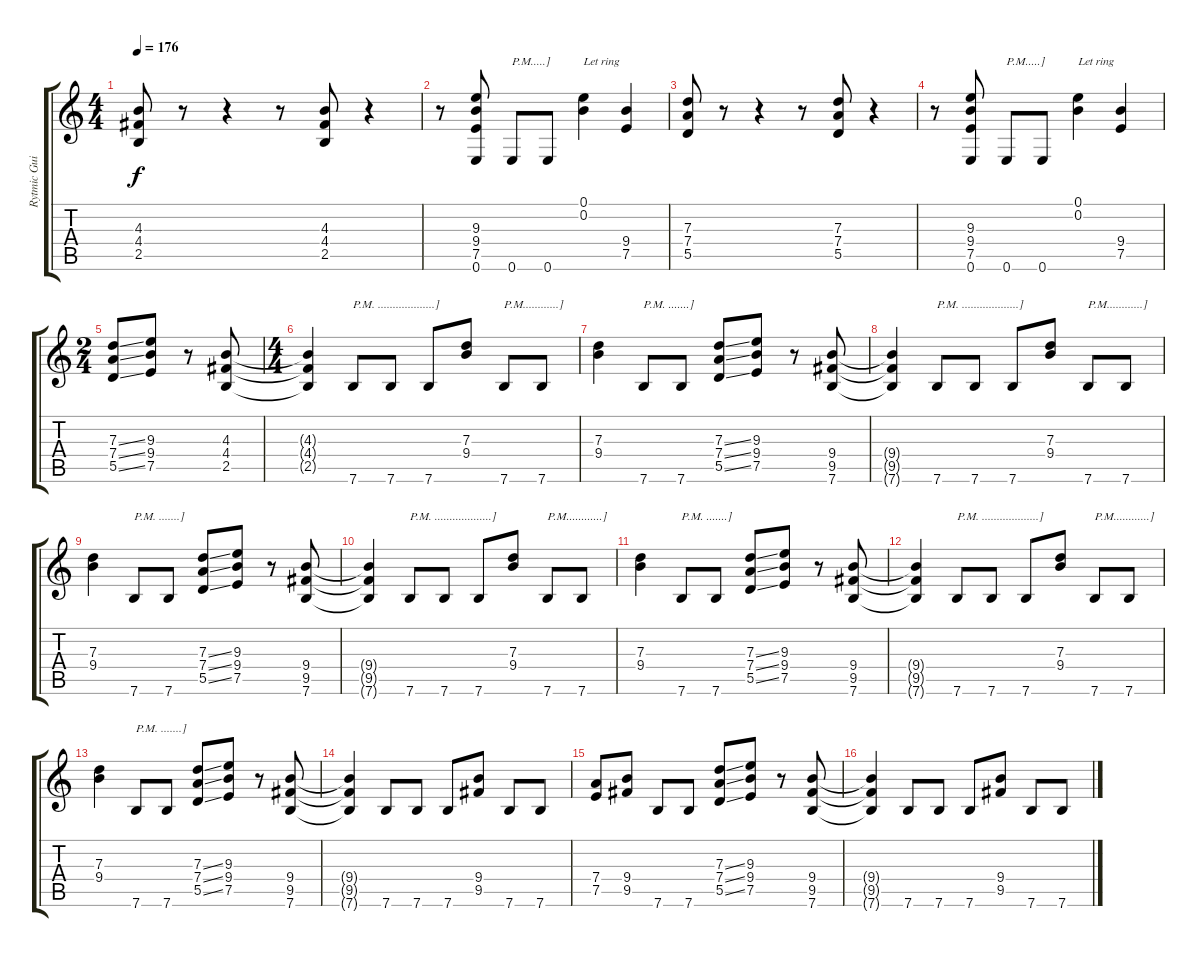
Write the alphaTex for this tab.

\track ("Rytmic Guitar" "Rytmic Gui") {instrument distortionguitar}
\staff {score tabs}
\tuning (E4 B3 G3 D3 A2 E2) {hide}
\ts (4 4)
\tempo 176
\clef g2
\ks c
(4.3 4.4 2.5).8{dy f} r.8 r.4 r.8 (4.3 4.4 2.5).8 r.4 |
r.8 (9.3 9.4 7.5 0.6).8 0.6.8{txt "P.M.....]"} 0.6.8 (0.1 0.2).4{txt "Let ring"} (9.4 7.5).4 |
(7.3 7.4 5.5).8 r.8 r.4 r.8 (7.3 7.4 5.5).8 r.4 |
r.8 (9.3 9.4 7.5 0.6).8 0.6.8{txt "P.M.....]"} 0.6.8 (0.1 0.2).4{txt "Let ring"} (9.4 7.5).4 |
\ts (2 4)
(7.3{ss} 7.4{ss} 5.5{ss}).8 (9.3 9.4 7.5).8 r.8 (4.3 4.4 2.5).8 |
\ts (4 4)
(4.3{t} 4.4{t} 2.5{t}).4 7.6.8{txt "P.M. ...................]"} 7.6.8 7.6.8 (7.3 9.4).8 7.6.8{txt "P.M............]"} 7.6.8 |
(7.3 9.4).4 7.6.8{txt "P.M. .......]"} 7.6.8 (7.3{ss} 7.4{ss} 5.5{ss}).8 (9.3 9.4 7.5).8 r.8 (9.4 9.5 7.6).8 |
(9.4{t} 9.5{t} 7.6{t}).4 7.6.8{txt "P.M. ...................]"} 7.6.8 7.6.8 (7.3 9.4).8 7.6.8{txt "P.M............]"} 7.6.8 |
(7.3 9.4).4 7.6.8{txt "P.M. .......]"} 7.6.8 (7.3{ss} 7.4{ss} 5.5{ss}).8 (9.3 9.4 7.5).8 r.8 (9.4 9.5 7.6).8 |
(9.4{t} 9.5{t} 7.6{t}).4 7.6.8{txt "P.M. ...................]"} 7.6.8 7.6.8 (7.3 9.4).8 7.6.8{txt "P.M............]"} 7.6.8 |
(7.3 9.4).4 7.6.8{txt "P.M. .......]"} 7.6.8 (7.3{ss} 7.4{ss} 5.5{ss}).8 (9.3 9.4 7.5).8 r.8 (9.4 9.5 7.6).8 |
(9.4{t} 9.5{t} 7.6{t}).4 7.6.8{txt "P.M. ...................]"} 7.6.8 7.6.8 (7.3 9.4).8 7.6.8{txt "P.M............]"} 7.6.8 |
(7.3 9.4).4 7.6.8{txt "P.M. .......]"} 7.6.8 (7.3{ss} 7.4{ss} 5.5{ss}).8 (9.3 9.4 7.5).8 r.8 (9.4 9.5 7.6).8 |
(9.4{t} 9.5{t} 7.6{t}).4 7.6.8 7.6.8 7.6.8 (9.4 9.5).8 7.6.8 7.6.8 |
(7.4 7.5).8 (9.4 9.5).8 7.6.8 7.6.8 (7.3{ss} 7.4{ss} 5.5{ss}).8 (9.3 9.4 7.5).8 r.8 (9.4 9.5 7.6).8 |
(9.4{t} 9.5{t} 7.6{t}).4 7.6.8 7.6.8 7.6.8 (9.4 9.5).8 7.6.8 7.6.8
